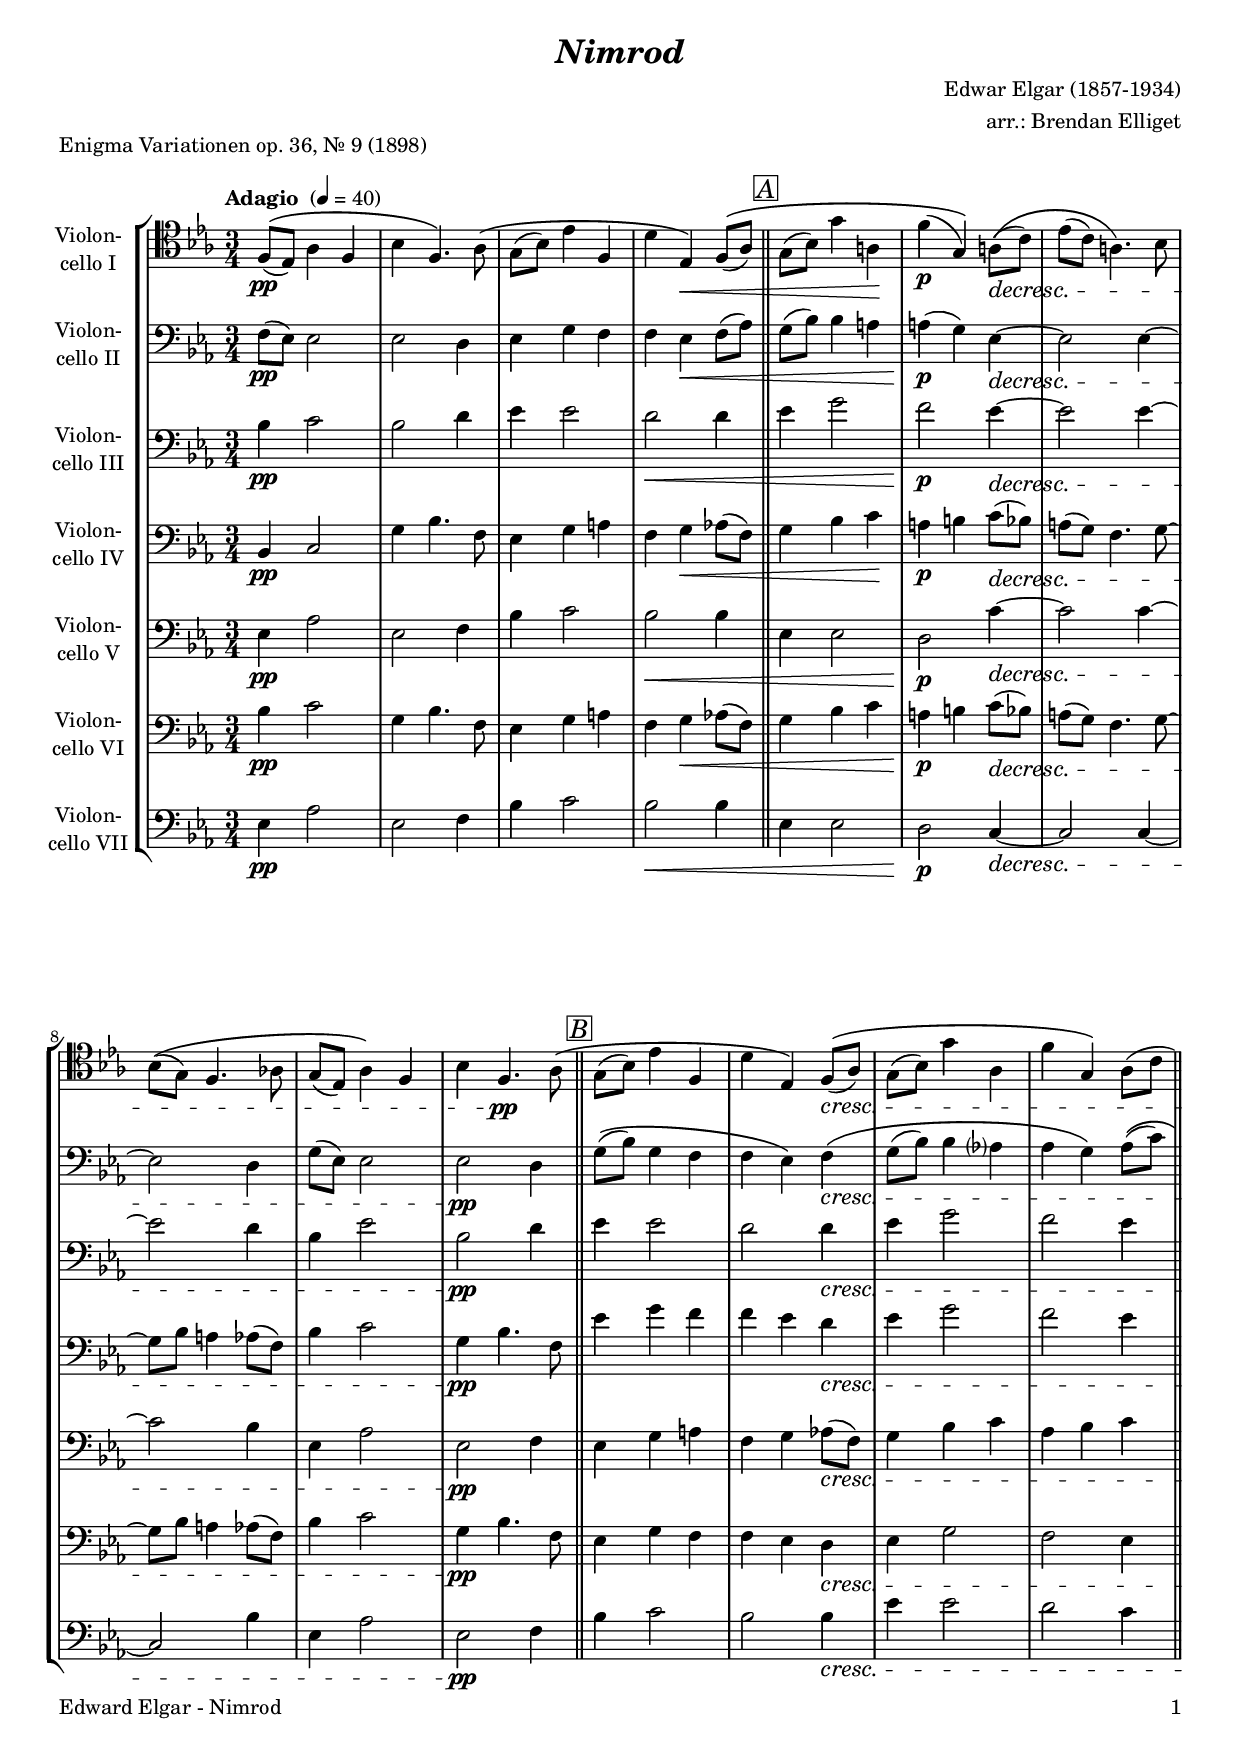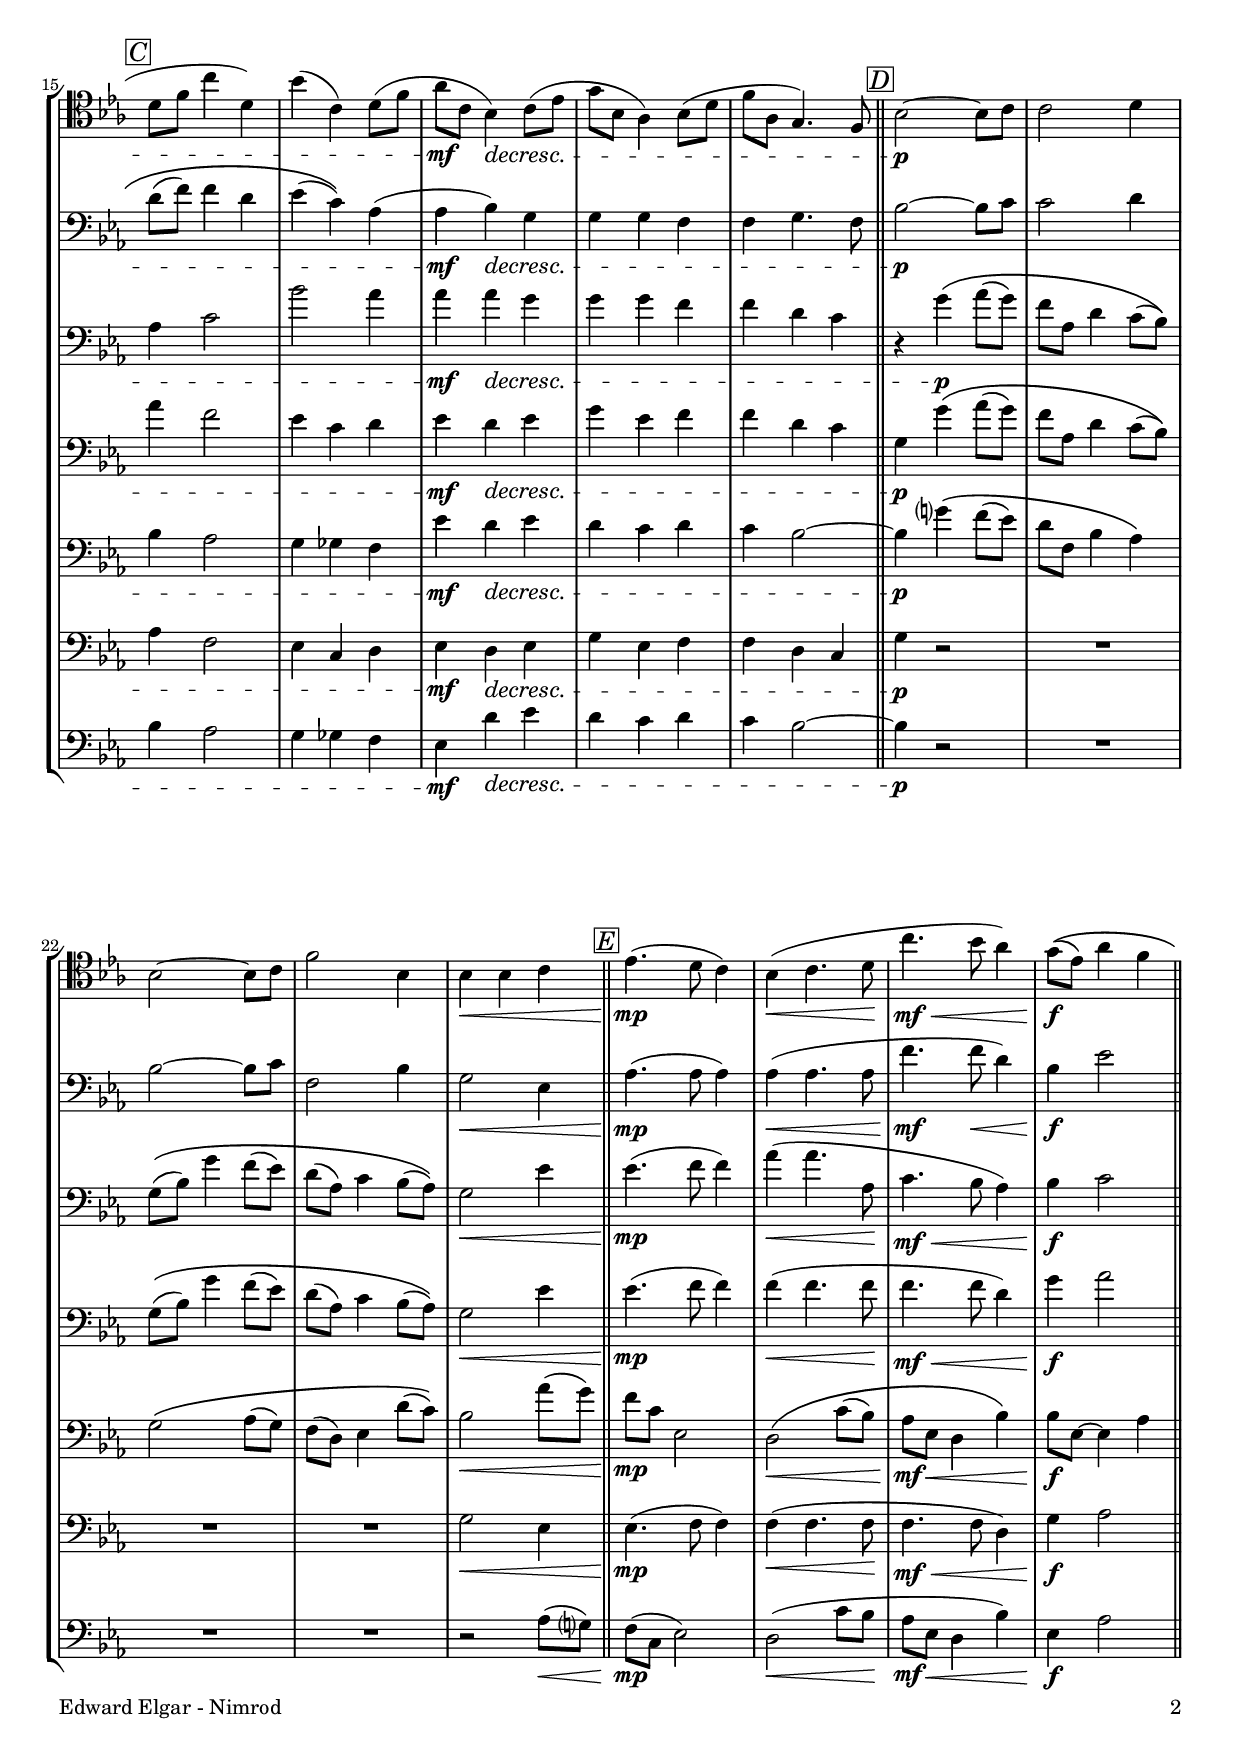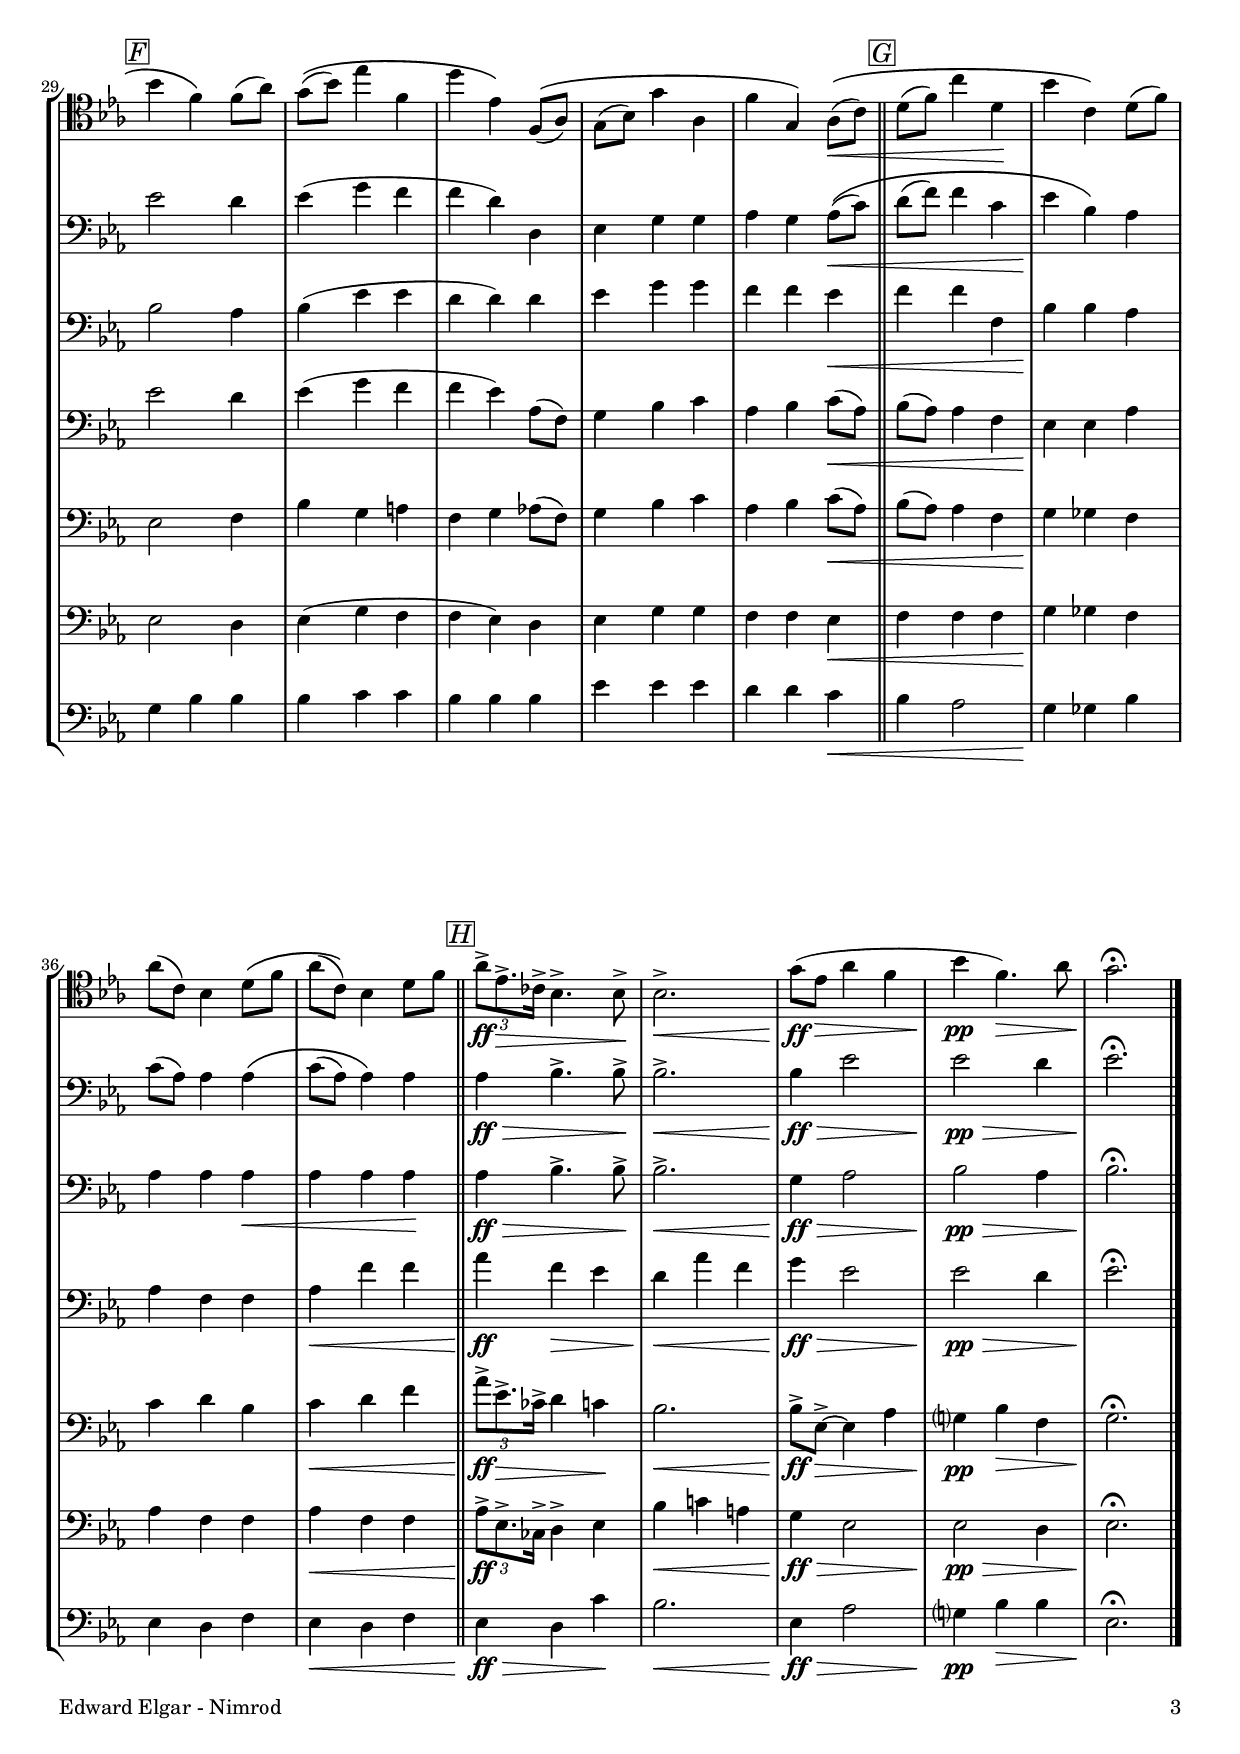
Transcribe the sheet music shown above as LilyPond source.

\version "2.18.2"
\include "deutsch.ly"

#(set-global-staff-size 18)

\header {
  title     = \markup \bold \italic "Nimrod"
  composer  = "Edwar Elgar (1857-1934)"
  arranger  = "arr.: Brendan Elliget"
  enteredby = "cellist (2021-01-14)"
  piece     = "Enigma Variationen op. 36, Nr. 9 (1898)"
}

voiceconsts = {
 \key b \major
 \time 3/4
 \clef "bass"
 \numericTimeSignature
  % Set default beaming for all staves
  \set Timing.beamExceptions = #'()
  \set Timing.baseMoment     = #(ly:make-moment 1 4)
  \set Timing.beatStructure  = #'(1 1 1)
 \tempo "Adagio " 4=40
}

mihi = "clarinet"
milo = "cello"

boxa = { \bar "||" \mark \markup \box \italic "A" }
boxb = { \bar "||" \mark \markup \box \italic "B" }
boxc = { \bar "||" \mark \markup \box \italic "C" }
boxd = { \bar "||" \mark \markup \box \italic "D" }
boxe = { \bar "||" \mark \markup \box \italic "E" }
boxf = { \bar "||" \mark \markup \box \italic "F" }
boxg = { \bar "||" \mark \markup \box \italic "G" }
boxh = { \bar "||" \mark \markup \box \italic "H" }

arco = \markup \italic "arco"
dolc = \markup \italic "dolce"
rit  = \mark \markup \box \italic "rit."
pizz = \markup \italic "pizz."

va = \relative c' {
  \voiceconsts
  \clef "tenor"
  
  c8\((\pp b) es4 c
  f c4.\) es8\(
  d( f) b4 c,
  a' b,\)\< c8\(( es) \boxa
  d( f) d'4 e,\!
  c'(\p d,)\) e8\((\decresc g)
  b( g) e4.\) f8
  f\(( d) c4. es!8
  d( b) es4\) c
  f c4.\pp es8\( \boxb
  d( f) b4 c,
  a' b,\) c8\((\cresc es)
  d( f) d'4 es,
  c' d,\) es8( g \boxc
  a c g'4 a,)
  f'( g,) a8( c
  es\mf g, f4)\decresc g8( b
  d f, es4) f8( a
  c es, d4.) c8 \boxd

  f2~\p f8 g
  g2 a4
  f2~ f8 g
  c2 f,4
  f\< f g \boxe
  
  b4.(\!\mp a8 g4)
  f(\< g4. a8\!
  g'4.\mf\< f8 es4)
  d8\((\f b) es4 c \boxf
  
  f c\) c8( es)
  d\(( f) b4 c,
  a' b,\) c,8\(( es)
  d( f) d'4 es,
  c' d,\) es8\((\< g) \boxg

  a( c) g'4 a,\!
  f' g,\) a8( c)
  es( g,) f4 a8\( c
  es( g,)\) f4 a8 c\! \boxh
  \tuplet 3/2 4 { es->\ff b8.->\> ges16-> } f4.-> f8->\!
  f2.->\<
  d'8(\!\ff b\> es4 c
  f\!\pp c4.)\> es8
  d2.\fermata\! \bar "|."
}

vb = \relative c' {
  \voiceconsts

  c8(\pp b) b2
  b a4
  b d c
  c b\< c8( es) \boxa
  d( f) f4 e
  e(\!\p d) b~\decresc
  b2 b4~

  b2 a4
  d8( b) b2
  b\pp a4 \boxb
  d8\(( f) d4 c
  c b\) c\(\cresc d8( f) f4 es?
  es d\) es8\(( g) \boxc
  a( c) c4 a
  b( g)\) es(
  es\mf f)\decresc d
  d d c
  c d4. c8 \boxd
  f2~\p f8 g
  g2 a4

  f2~ f8 g
  c,2 f4
  d2\< b4 \boxe
  es4.(\!\mp es8 es4)
  es(\< es4. es8
  c'4.\!\mf c8\< a4)
  f\!\f b2 \boxf

  b a4
  b( d c
  c a) a,
  b d d
  es d es8\((\< g) \boxg

  a( c) c4 g
  b\! f\) es
  g8( es) es4 es\(
  g8( es) es4\) es \boxh

  es\ff\> f4.-> f8->\!
  f2.->\<
  f4\!\ff\> b2
  b\!\pp\> a4
  b2.\fermata\! \bar "|."
}

vc = \relative c' {
  \voiceconsts

  f4\pp g2
  f a4
  b b2
  a\< a4 \boxa
  b d2
  c\!\p b4~\decresc
  b2 b4~

  b2 a4
  f b2
  f\pp a4 \boxb
  b b2
  a a4\cresc
  b d2
  c b4 \boxc

  es, g2
  f' es4
  es\mf es\decresc d
  d d c
  c a g \boxd

  r d'\(\p es8( d)
  c es, a4 g8( f)\)
  d8\(( f) d'4 c8( b)
  a( es) g4 f8( es)\)
  d2\< b'4 \boxe

  b4.(\mp c8 c4)
  es(\< es4. es,8\!
  g4.\mf\< f8 es4)
  f\!\f g2 \boxf
  f es4
  f( b b
  a a) a

  b d d
  c c b\< \boxg
  c c c,
  f\! f es
  es es es\<
  es es es\! \boxh

  es\ff\> f4.-> f8->\!
  f2.->\<
  d4\!\ff\> es2
  f\!\pp\> es4
  f2.\fermata\! \bar "|."
}

vd = \relative c {
  \voiceconsts

  f4\pp g2
  d'4 f4. c8
  b4 d e
  c d\< es!8( c) \boxa
  d4 f g\!
  e\p fis g8(\decresc f)
  e( d) c4. d8~

  d f e4 es8( c)
  f4 g2
  d4\pp f4. c8 \boxb
  b'4 d c
  c b a\cresc
  b d2
  c b4 \boxc

  es c2
  b4 g a
  b\mf a\decresc b
  d b c
  c a g \boxd

  d\p d'\( es8( d)
  c es, a4 g8( f)\)
  d\(( f) d'4 c8( b)
  a( es) g4 f8( es)\)
  d2\< b'4 \boxe

  b4.(\!\mp c8 c4)
  c(\< c4. c8\!
  c4.\mf\< c8 a4)
  d\!\f es2 \boxf
  b a4
  b( d c
  c b) es,8( c)

  d4 f g
  es f g8(\< es)
  f( es) es4 c
  b\! b es
  es c c
  es\< c' c \boxh

  es\!\ff c\> b
  a\!\< es' c
  d\!\ff\> b2
  b\!\pp\> a4
  b2.\fermata\! \bar "|."
}

ve = \relative c' {
  \voiceconsts

  b4\pp es2
  b c4
  f g2
  f\< f4 \boxa
  b, b2
  a\!\p g'4~\decresc
  g2 g4~

  g2 f4
  b, es2
  b\pp c4 \boxb
  b d e
  c d es!8(\cresc c)
  d4 f g
  es f g \boxc

  f es2
  d4 des c
  b'\mf a \decresc b
  a g a
  g f2~ \boxd
  f4\p d'?\( c8( b)
  a c, f4 es\)

  d2\( es8( d)
  c( a) b4 a'8( g)\)
  f2\< es'8( d) \boxe
  c\!\mp g b,2
  a\(\< g'8( f)
  es\!\mf b\< a4 f'\)

  f8\!\f b,~ b4 es \boxf
  b2 c4
  f d e
  c d es!8( c)
  d4 f g
  es f g8(\< es) \boxg

  f( es) es4 c
  d\! des c
  g' a f
  g\< a c \boxh

  \tuplet 3/2 4 { es8->\!\ff b8.->\> ges16-> } a4 g\!
  f2.\<
  f8->\!\ff b,~->\> b4 es
  d?\!\pp f\> c
  d2.\fermata\! \bar "|."
}

vf = \relative c' {
  \voiceconsts

  f4\pp g2
  d4 f4. c8
  b4 d e
  c d\< es!8( c) \boxa
  d4 f g
  e\!\p fis g8(\decresc f)
  e( d) c4. d8~

  d f e4 es8( c)
  f4 g2
  d4\pp f4. c8 \boxb
  b4 d c
  c b a\cresc
  b d2
  c b4 \boxc

  es c2
  b4 g a
  b\mf a\decresc b
  d b c
  c a g \boxd

  d'\p r2
  R2.*3
  d2\< b4 \boxe
  b4.(\!\mp c8 c4)
  c(\< c4. c8\!
  c4.\mf\< c8 a4)

  d\!\f es2 \boxf
  b a4
  b( d c
  c b) a
  b d d
  c c b\< \boxg

  c c c
  d\! des c
  es c c
  es\< c c \boxh

  \tuplet 3/2 4 { es8->\!\ff b8.-> ges16-> } a4-> b\!
  f'\< g! e
  d\ff\!\> b2
  b\!\pp\> a4
  b2.\fermata\! \bar "|."
}

vg = \relative c' {
  \voiceconsts

  b4\pp es2
  b c4
  f g2
  f\< f4 \boxa
  b, b2
  a\!\p g4~\decresc
  g2 g4~

  g2 f'4
  b, es2
  b\pp c4 \boxb
  f g2
  f f4\cresc
  b b2
  a g4 \boxc

  f es2
  d4 des c
  b\mf a'\decresc b
  a g a
  g f2~ \boxd

  f4\p r2
  R2.*3
  r2 es8(\< d?) \boxe
  c(\!\mp g b2)
  a(\< g'8 f\!
  es\mf b\< a4 f')

  b,\!\f es2 \boxf
  d4 f f
  f g g
  f f f
  b b b

  a a g\< \boxg
  f es2
  d4\! des f
  b, a c
  b\< a c \boxh

  b\!\ff\> a g'\!
  f2.\<
  b,4\!\ff\> es2
  d?4\!\pp f\> f
  b,2.\fermata\! \bar "|."
}


music = \new StaffGroup <<
      \new Staff {
        \set Staff.midiInstrument = \milo
        \set Staff.instrumentName = \markup \center-column { "Violon-" "cello I" }
        \transpose b es { \va }
      }

      \new Staff {
        \set Staff.midiInstrument = \milo
        \set Staff.instrumentName = \markup \center-column { "Violon-" "cello II" }
        \transpose b es { \vb }
      }

      \new Staff {
        \set Staff.midiInstrument = \milo
        \set Staff.instrumentName = \markup \center-column { "Violon-" "cello III" }
        \transpose b es { \vc }
      }

      \new Staff {
        \set Staff.midiInstrument = \milo
        \set Staff.instrumentName = \markup \center-column { "Violon-" "cello IV" }
        \transpose b es { \vd }
      }

      \new Staff {
        \set Staff.midiInstrument = \milo
        \set Staff.instrumentName = \markup \center-column { "Violon-" "cello V" }
        \transpose b es { \ve }
      }

      \new Staff {
        \set Staff.midiInstrument = \milo
        \set Staff.instrumentName = \markup \center-column { "Violon-" "cello VI" }
        \transpose b es { \vf }
      }

      \new Staff {
        \set Staff.midiInstrument = \milo
        \set Staff.instrumentName = \markup \center-column { "Violon-" "cello VII" }
        \transpose b es { \vg }
      }
>>

\book {
   \paper {
    print-page-number = ##t
    print-first-page-number = ##t
    ragged-last-bottom = ##f
    oddHeaderMarkup = \markup \null
    evenHeaderMarkup = \markup \null
    oddFooterMarkup = \markup {
      \fill-line {
        \on-the-fly #print-page-number-check-first
        "Edward Elgar - Nimrod" \fromproperty #'page:page-number-string
      }
    }
    evenFooterMarkup = \oddFooterMarkup
  } \score {
    \music
    \layout {}
  }

  \score {
    \unfoldRepeats \music

    \midi {
      \context {
        \Score
      }
    }
  }
}